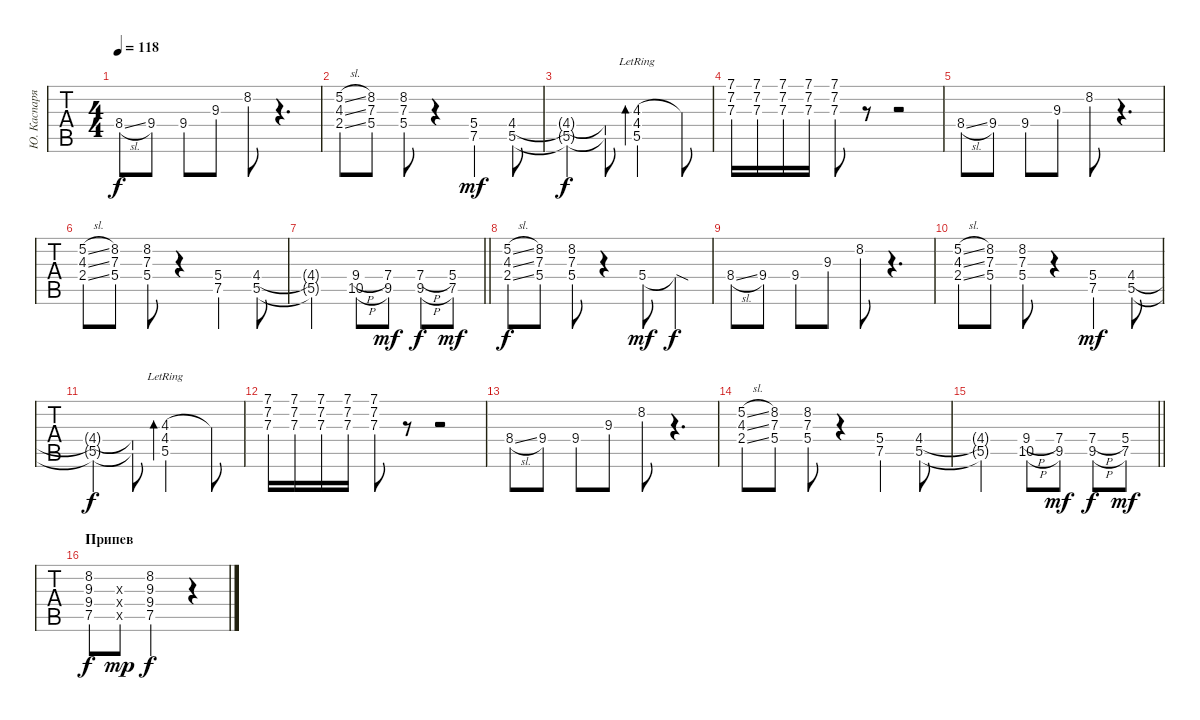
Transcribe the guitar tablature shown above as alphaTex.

\track ("Ю. Каспарян" "Ю. Каспаря") {instrument electricguitarclean}
\staff {tabs}
\tuning (E4 B3 G3 D3 A2 E2) {hide}
\ts (4 4)
\tempo 118
\clef g2
\ks c
8.4{sl}.8{dy f} 9.4.8 9.4.8 9.3.8 8.2.8 r.4{d} |
(5.2{sl} 4.3{sl} 2.4{sl}).8 (8.2 7.3 5.4).8 (8.2 7.3 5.4).8 r.4 (5.4{st} 7.5).4{dy mf} (4.4 5.5).8 |
(4.4{t} 5.5{t}).4{dy f} (4.4{t} 5.5{t}).8 (4.3{lr} 4.4{lr} 5.5{lr}).2{bd 480} 4.3{t}.8 |
(7.1 7.2 7.3).16 (7.1 7.2 7.3).16 (7.1 7.2 7.3).16 (7.1 7.2 7.3).16 (7.1 7.2 7.3).8 r.8 r.2 |
8.4{sl}.8 9.4.8 9.4.8 9.3.8 8.2.8 r.4{d} |
(5.2{sl} 4.3{sl} 2.4{sl}).8 (8.2 7.3 5.4).8 (8.2 7.3 5.4).8 r.4 (5.4{st} 7.5).4 (4.4 5.5).8 |
\barLineRight lightlight
(4.4{t} 5.5{t}).2 (9.4{h} 10.5{h}).8 (7.4 9.5).8{dy mf} (7.4{h} 9.5{h}).8{dy f} (5.4 7.5).8{dy mf} |
(5.2{sl} 4.3{sl} 2.4{sl}).8{dy f} (8.2 7.3 5.4).8 (8.2 7.3 5.4).8 r.4 5.4.8{dy mf} 5.4{sod t}.4{dy f} |
8.4{sl}.8 9.4.8 9.4.8 9.3.8 8.2.8 r.4{d} |
(5.2{sl} 4.3{sl} 2.4{sl}).8 (8.2 7.3 5.4).8 (8.2 7.3 5.4).8 r.4 (5.4{st} 7.5).4{dy mf} (4.4 5.5).8 |
(4.4{t} 5.5{t}).4{dy f} (4.4{t} 5.5{t}).8 (4.3{lr} 4.4{lr} 5.5{lr}).2{bd 480} 4.3{t}.8 |
(7.1 7.2 7.3).16 (7.1 7.2 7.3).16 (7.1 7.2 7.3).16 (7.1 7.2 7.3).16 (7.1 7.2 7.3).8 r.8 r.2 |
8.4{sl}.8 9.4.8 9.4.8 9.3.8 8.2.8 r.4{d} |
(5.2{sl} 4.3{sl} 2.4{sl}).8 (8.2 7.3 5.4).8 (8.2 7.3 5.4).8 r.4 (5.4{st} 7.5).4 (4.4 5.5).8 |
\barLineRight lightlight
(4.4{t} 5.5{t}).2 (9.4{h} 10.5{h}).8 (7.4 9.5).8{dy mf} (7.4{h} 9.5{h}).8{dy f} (5.4 7.5).8{dy mf} |
\section ("" "Припев")
(8.2 9.3 9.4 7.5).8{dy f} (9.3{x} 9.4{x} 7.5{x}).8{dy mp} (8.2 9.3 9.4 7.5).2{dy f} r.4
